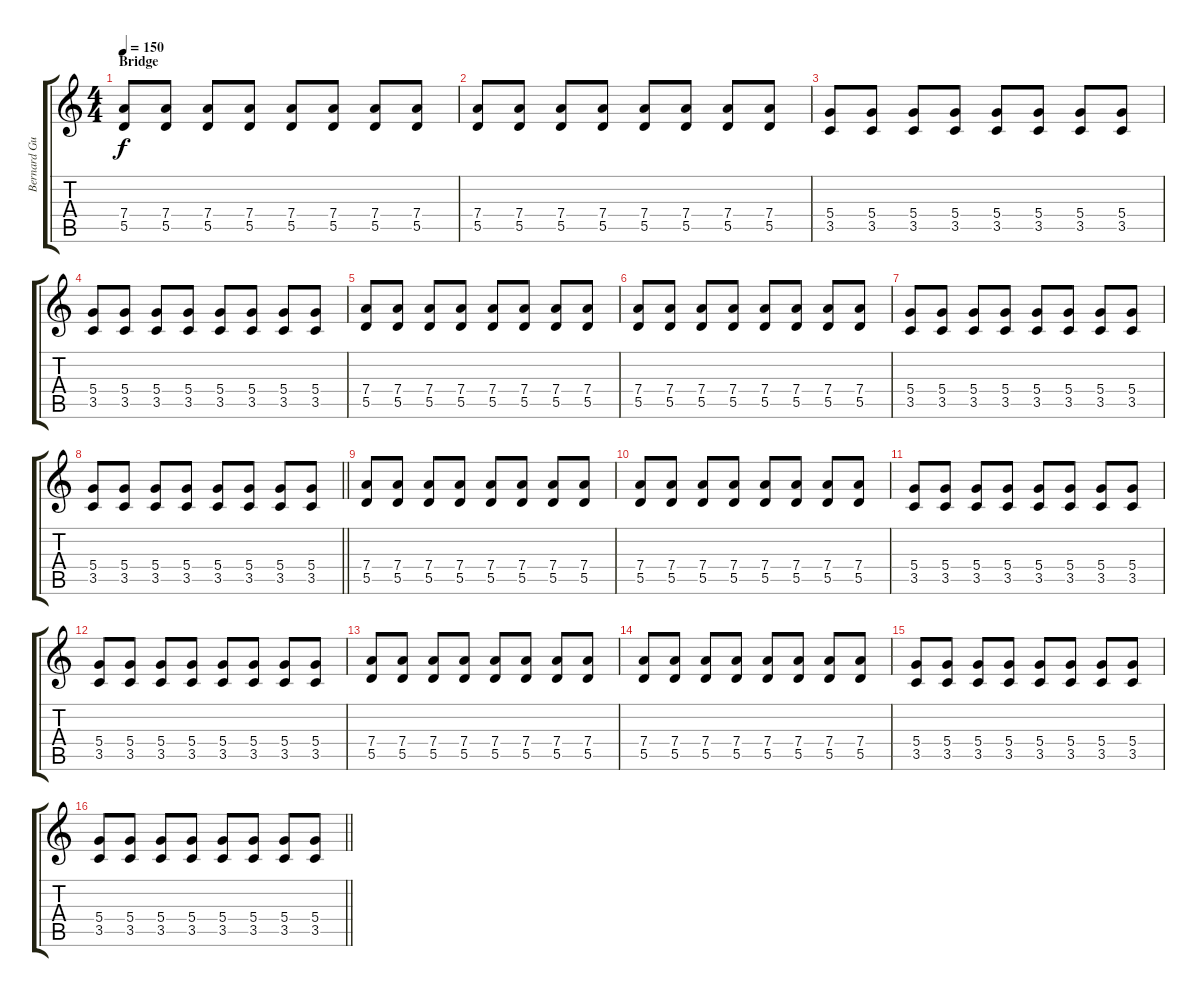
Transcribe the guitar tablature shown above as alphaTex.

\track ("Bernard Guitar 2" "Bernard Gu") {instrument overdrivenguitar}
\staff {score tabs}
\tuning (E4 B3 G3 D3 A2 E2) {hide}
\ts (4 4)
\section ("" "Bridge")
\tempo 150
\clef g2
\ks c
(7.4 5.5).8{dy f} (7.4 5.5).8 (7.4 5.5).8 (7.4 5.5).8 (7.4 5.5).8 (7.4 5.5).8 (7.4 5.5).8 (7.4 5.5).8 |
(7.4 5.5).8 (7.4 5.5).8 (7.4 5.5).8 (7.4 5.5).8 (7.4 5.5).8 (7.4 5.5).8 (7.4 5.5).8 (7.4 5.5).8 |
(5.4 3.5).8 (5.4 3.5).8 (5.4 3.5).8 (5.4 3.5).8 (5.4 3.5).8 (5.4 3.5).8 (5.4 3.5).8 (5.4 3.5).8 |
(5.4 3.5).8 (5.4 3.5).8 (5.4 3.5).8 (5.4 3.5).8 (5.4 3.5).8 (5.4 3.5).8 (5.4 3.5).8 (5.4 3.5).8 |
(7.4 5.5).8 (7.4 5.5).8 (7.4 5.5).8 (7.4 5.5).8 (7.4 5.5).8 (7.4 5.5).8 (7.4 5.5).8 (7.4 5.5).8 |
(7.4 5.5).8 (7.4 5.5).8 (7.4 5.5).8 (7.4 5.5).8 (7.4 5.5).8 (7.4 5.5).8 (7.4 5.5).8 (7.4 5.5).8 |
(5.4 3.5).8 (5.4 3.5).8 (5.4 3.5).8 (5.4 3.5).8 (5.4 3.5).8 (5.4 3.5).8 (5.4 3.5).8 (5.4 3.5).8 |
\barLineRight lightlight
(5.4 3.5).8 (5.4 3.5).8 (5.4 3.5).8 (5.4 3.5).8 (5.4 3.5).8 (5.4 3.5).8 (5.4 3.5).8 (5.4 3.5).8 |
(7.4 5.5).8 (7.4 5.5).8 (7.4 5.5).8 (7.4 5.5).8 (7.4 5.5).8 (7.4 5.5).8 (7.4 5.5).8 (7.4 5.5).8 |
(7.4 5.5).8 (7.4 5.5).8 (7.4 5.5).8 (7.4 5.5).8 (7.4 5.5).8 (7.4 5.5).8 (7.4 5.5).8 (7.4 5.5).8 |
(5.4 3.5).8 (5.4 3.5).8 (5.4 3.5).8 (5.4 3.5).8 (5.4 3.5).8 (5.4 3.5).8 (5.4 3.5).8 (5.4 3.5).8 |
(5.4 3.5).8 (5.4 3.5).8 (5.4 3.5).8 (5.4 3.5).8 (5.4 3.5).8 (5.4 3.5).8 (5.4 3.5).8 (5.4 3.5).8 |
(7.4 5.5).8 (7.4 5.5).8 (7.4 5.5).8 (7.4 5.5).8 (7.4 5.5).8 (7.4 5.5).8 (7.4 5.5).8 (7.4 5.5).8 |
(7.4 5.5).8 (7.4 5.5).8 (7.4 5.5).8 (7.4 5.5).8 (7.4 5.5).8 (7.4 5.5).8 (7.4 5.5).8 (7.4 5.5).8 |
(5.4 3.5).8 (5.4 3.5).8 (5.4 3.5).8 (5.4 3.5).8 (5.4 3.5).8 (5.4 3.5).8 (5.4 3.5).8 (5.4 3.5).8 |
\barLineRight lightlight
(5.4 3.5).8 (5.4 3.5).8 (5.4 3.5).8 (5.4 3.5).8 (5.4 3.5).8 (5.4 3.5).8 (5.4 3.5).8 (5.4 3.5).8
